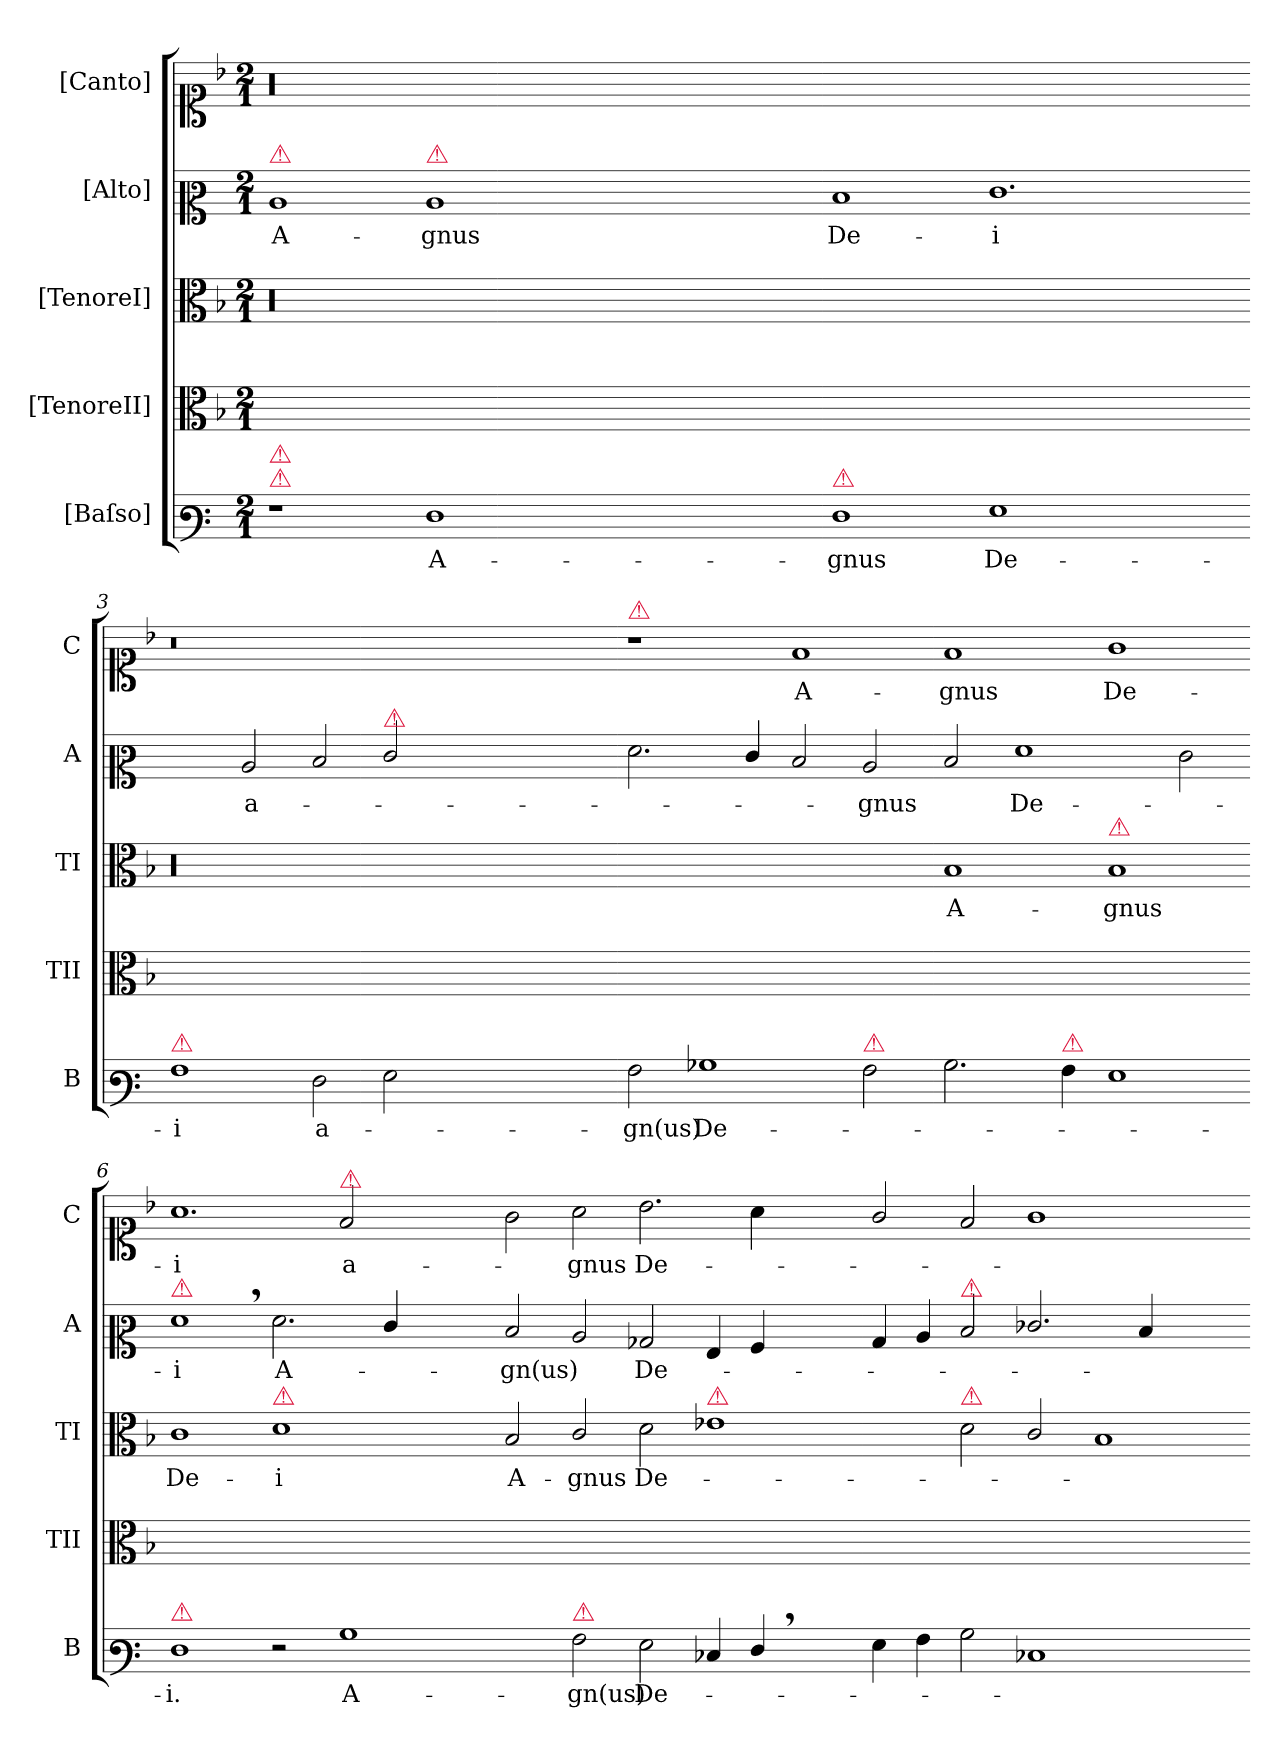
**kern	**text	**kern	**kern	**text	**kern	**text	**kern	**text
*part5	*part5	*part4	*part3	*part3	*part2	*part2	*part1	*part1
*staff5	*staff5	*staff4	*staff3	*staff3	*staff2	*staff2	*staff1	*staff1
*I"[Baſso]	*	*I"[TenoreII]	*I"[TenoreI]	*	*I"[Alto]	*	*I"[Canto]	*
*I'B	*	*I'TII	*I'TI	*	*I'A	*	*I'C	*
*clefF3	*	*clefC3	*clefC3	*	*clefC2	*	*clefC1	*
*	*	*k[b-]	*k[b-]	*	*	*	*k[b-]	*
*M2/1	*	*M2/1	*M2/1	*	*M2/1	*	*M2/1	*
=1	=1	=1	=1	=1	=1	=1	=1	=1
!	!	!	!	!	!LO:TX:a:color=crimson:t=⚠	!	!	!
!LO:TX:a:color=crimson:t=⚠	!	!	!	!	!	!	!	!
!LO:TX:a:color=crimson:t=⚠	!	!	!	!	!	!	!	!
1r	.	0ryy	00r	.	1c/	A-	00r	.
!	!	!	!	!	!LO:TX:a:color=crimson:t=⚠	!	!	!
1F\	A-	.	.	.	1c/	-gnus	.	.
0ryy	.	0ryy	.	.	0ryy	.	.	.
=2-	=2-	=2-	=2-	=2-	=2-	=2-	=2-	=2-
!LO:TX:a:color=crimson:t=⚠	!	!	!	!	!	!	!	!
1F\	-gnus	0ryy	0ryy	.	1d/	De-	0ryy	.
1G\	De-	.	.	.	1.e\	-i	.	.
2ryy	.	2ryy	2ryy	.	.	.	2ryy	.
=3-	=3-	=3-	=3-	=3-	=3-	=3-	=3-	=3-
!LO:TX:a:color=crimson:t=⚠	!	!	!	!	!	!	!	!
1A\	-i	0ryy	00r	.	2ryy	.	0r	.
.	.	.	.	.	2c/	a-	.	.
2F\	a-	.	.	.	2d/	.	.	.
!	!	!	!	!	!LO:TX:a:color=crimson:t=⚠	!	!	!
2G\	.	.	.	.	2e/	.	.	.
0ryy	.	0ryy	.	.	0ryy	.	0ryy	.
=4-	=4-	=4-	=4-	=4-	=4-	=4-	=4-	=4-
!	!	!	!	!	!	!	!LO:TX:a:color=crimson:t=⚠	!
2A\	-gn(us)	0ryy	0ryy	.	2.f\	.	1r	.
1B-\	De-	.	.	.	.	.	.	.
.	.	.	.	.	4e/	.	.	.
.	.	.	.	.	2d/	.	1f/	A-
!LO:TX:a:color=crimson:t=⚠	!	!	!	!	!	!	!	!
2A\	.	.	.	.	2c/	-gnus	.	.
=5-	=5-	=5-	=5-	=5-	=5-	=5-	=5-	=5-
2.B-\	.	0ryy	1B-/	A-	2d/	.	1f/	-gnus
.	.	.	.	.	1f\	De-	.	.
!LO:TX:a:color=crimson:t=⚠	!	!	!	!	!	!	!	!
4A\	.	.	.	.	.	.	.	.
!	!	!	!LO:TX:a:color=crimson:t=⚠	!	!	!	!	!
1G\	.	.	1B-/	-gnus	.	.	1g\	De-
.	.	.	.	.	2e\	.	.	.
=6-	=6-	=6-	=6-	=6-	=6-	=6-	=6-	=6-
!	!	!	!	!	!LO:TX:a:color=crimson:t=⚠	!	!	!
!LO:TX:a:color=crimson:t=⚠	!	!	!	!	!	!	!	!
1F\	-i.	0ryy	1c\	De-	1f,\	-i	1.a\	-i
!	!	!	!LO:TX:a:color=crimson:t=⚠	!	!	!	!	!
2r	.	.	1d\	-i	2.f\	A-	.	.
!	!	!	!	!	!	!	!LO:TX:a:color=crimson:t=⚠	!
1B-\	A-	.	.	.	.	.	2f/	a-
.	.	.	.	.	4e/	.	.	.
.	.	2ryy	2ryy	.	2ryy	.	2ryy	.
=7-	=7-	=7-	=7-	=7-	=7-	=7-	=7-	=7-
2ryy	.	0ryy	2B-/	A-	2d/	-gn(us)	2g\	.
!LO:TX:a:color=crimson:t=⚠	!	!	!	!	!	!	!	!
2A\	-gn(us)	.	2c/	-gnus	2c/	.	2a\	-gnus
2G\	De-	.	2d\	De-	2B-/	De-	2.b-\	De-
!	!	!	!LO:TX:a:color=crimson:t=⚠	!	!	!	!	!
4E-X/	.	.	1e-X\	.	4G/	.	.	.
4F,/	.	.	.	.	4A/	.	4a\	.
2ryy	.	2ryy	.	.	2ryy	.	2ryy	.
=8-	=8-	=8-	=8-	=8-	=8-	=8-	=8-	=8-
4G\	.	0ryy	2ryy	.	4B-/	.	2g/	.
4A\	.	.	.	.	4c/	.	.	.
!	!	!	!	!	!LO:TX:a:color=crimson:t=⚠	!	!	!
!	!	!	!LO:TX:a:color=crimson:t=⚠	!	!	!	!	!
2B-\	.	.	2d\	.	2d/	.	2f/	.
1E-X/	.	.	2c/	.	2.e-X/	.	1g\	.
.	.	.	1B-/	.	.	.	.	.
.	.	.	.	.	4d/	.	.	.
2ryy	.	2ryy	.	.	2ryy	.	2ryy	.
=-	=-	=-	=-	=-	=-	=-	=-	=-
*-	*-	*-	*-	*-	*-	*-	*-	*-
